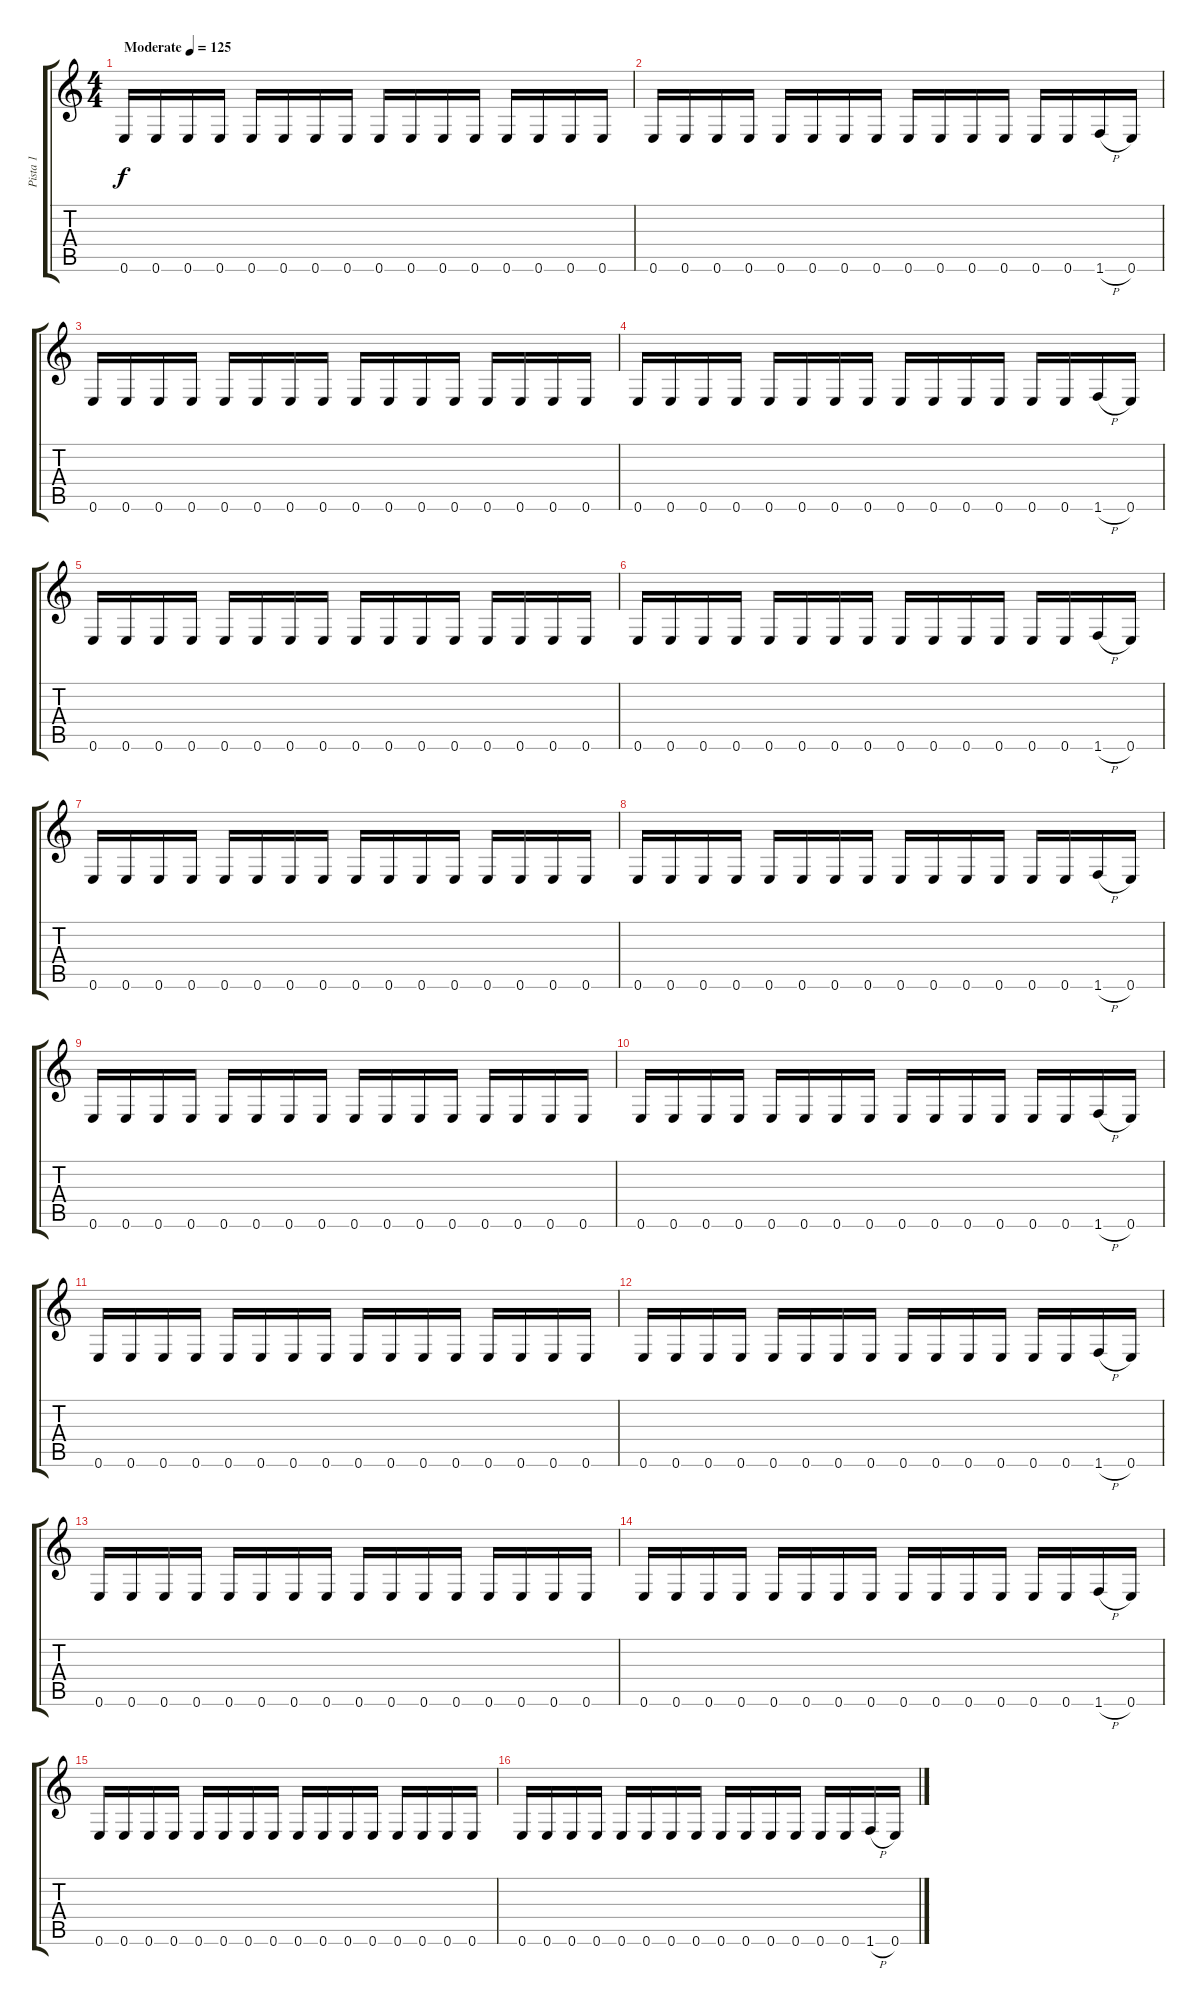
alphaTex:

\track ("Pista 1" "Pista 1") {instrument distortionguitar}
\staff {score tabs}
\tuning (E4 B3 G3 D3 A2 E2) {hide}
\ts (4 4)
\tempo (125 "Moderate")
\clef g2
\ks c
0.6.16{dy f instrument distortionguitar} 0.6.16 0.6.16 0.6.16 0.6.16 0.6.16 0.6.16 0.6.16 0.6.16 0.6.16 0.6.16 0.6.16 0.6.16 0.6.16 0.6.16 0.6.16 |
0.6.16 0.6.16 0.6.16 0.6.16 0.6.16 0.6.16 0.6.16 0.6.16 0.6.16 0.6.16 0.6.16 0.6.16 0.6.16 0.6.16 1.6{h}.16 0.6.16 |
0.6.16 0.6.16 0.6.16 0.6.16 0.6.16 0.6.16 0.6.16 0.6.16 0.6.16 0.6.16 0.6.16 0.6.16 0.6.16 0.6.16 0.6.16 0.6.16 |
0.6.16 0.6.16 0.6.16 0.6.16 0.6.16 0.6.16 0.6.16 0.6.16 0.6.16 0.6.16 0.6.16 0.6.16 0.6.16 0.6.16 1.6{h}.16 0.6.16 |
0.6.16 0.6.16 0.6.16 0.6.16 0.6.16 0.6.16 0.6.16 0.6.16 0.6.16 0.6.16 0.6.16 0.6.16 0.6.16 0.6.16 0.6.16 0.6.16 |
0.6.16 0.6.16 0.6.16 0.6.16 0.6.16 0.6.16 0.6.16 0.6.16 0.6.16 0.6.16 0.6.16 0.6.16 0.6.16 0.6.16 1.6{h}.16 0.6.16 |
0.6.16 0.6.16 0.6.16 0.6.16 0.6.16 0.6.16 0.6.16 0.6.16 0.6.16 0.6.16 0.6.16 0.6.16 0.6.16 0.6.16 0.6.16 0.6.16 |
0.6.16 0.6.16 0.6.16 0.6.16 0.6.16 0.6.16 0.6.16 0.6.16 0.6.16 0.6.16 0.6.16 0.6.16 0.6.16 0.6.16 1.6{h}.16 0.6.16 |
0.6.16 0.6.16 0.6.16 0.6.16 0.6.16 0.6.16 0.6.16 0.6.16 0.6.16 0.6.16 0.6.16 0.6.16 0.6.16 0.6.16 0.6.16 0.6.16 |
0.6.16 0.6.16 0.6.16 0.6.16 0.6.16 0.6.16 0.6.16 0.6.16 0.6.16 0.6.16 0.6.16 0.6.16 0.6.16 0.6.16 1.6{h}.16 0.6.16 |
0.6.16 0.6.16 0.6.16 0.6.16 0.6.16 0.6.16 0.6.16 0.6.16 0.6.16 0.6.16 0.6.16 0.6.16 0.6.16 0.6.16 0.6.16 0.6.16 |
0.6.16 0.6.16 0.6.16 0.6.16 0.6.16 0.6.16 0.6.16 0.6.16 0.6.16 0.6.16 0.6.16 0.6.16 0.6.16 0.6.16 1.6{h}.16 0.6.16 |
0.6.16 0.6.16 0.6.16 0.6.16 0.6.16 0.6.16 0.6.16 0.6.16 0.6.16 0.6.16 0.6.16 0.6.16 0.6.16 0.6.16 0.6.16 0.6.16 |
0.6.16 0.6.16 0.6.16 0.6.16 0.6.16 0.6.16 0.6.16 0.6.16 0.6.16 0.6.16 0.6.16 0.6.16 0.6.16 0.6.16 1.6{h}.16 0.6.16 |
0.6.16 0.6.16 0.6.16 0.6.16 0.6.16 0.6.16 0.6.16 0.6.16 0.6.16 0.6.16 0.6.16 0.6.16 0.6.16 0.6.16 0.6.16 0.6.16 |
0.6.16 0.6.16 0.6.16 0.6.16 0.6.16 0.6.16 0.6.16 0.6.16 0.6.16 0.6.16 0.6.16 0.6.16 0.6.16 0.6.16 1.6{h}.16 0.6.16
